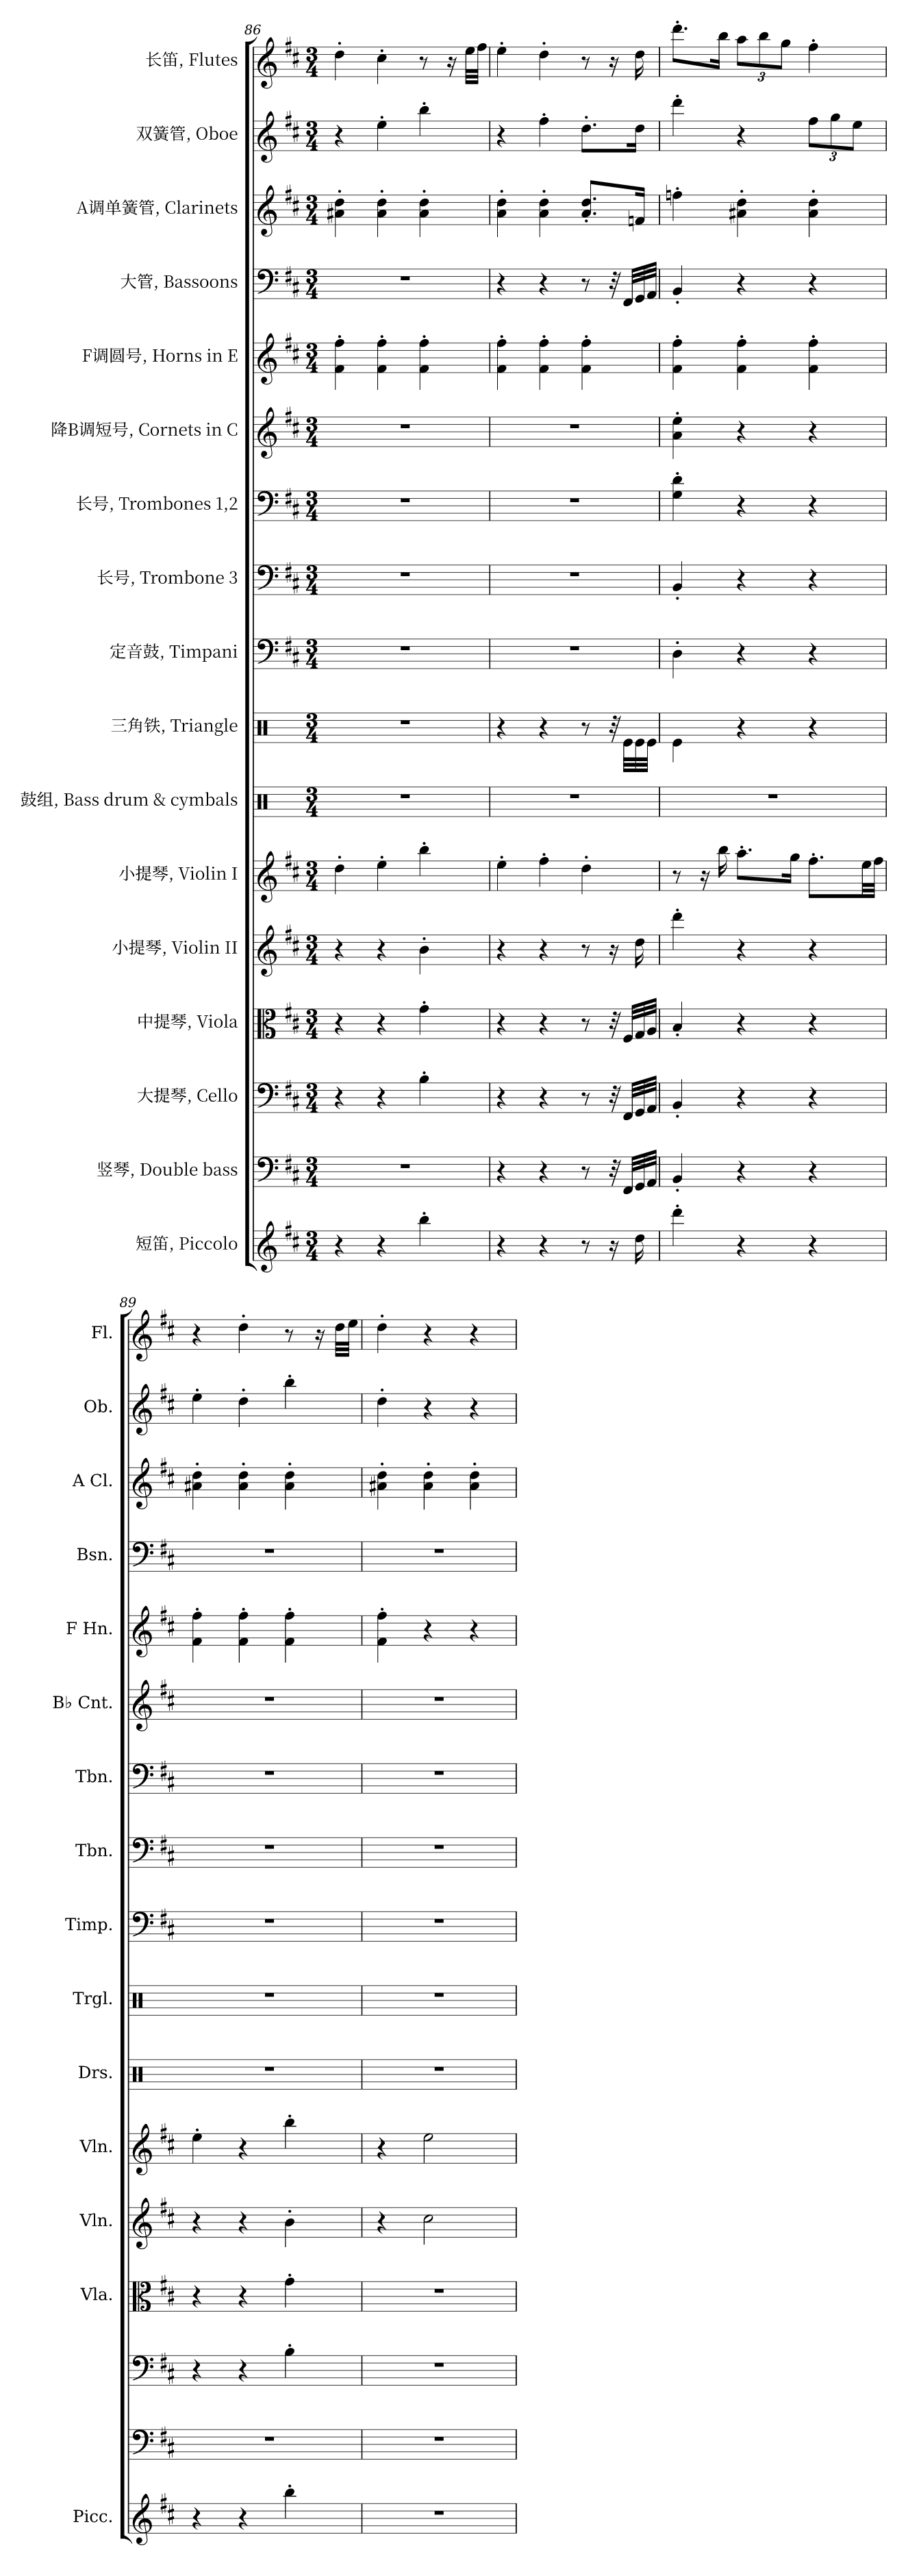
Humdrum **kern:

**kern	**kern	**kern	**kern	**kern	**kern	**kern	**kern	**kern	**kern	**kern	**kern	**kern	**kern	**kern	**kern	**kern
*part17	*part16	*part15	*part14	*part13	*part12	*part11	*part10	*part9	*part8	*part7	*part6	*part5	*part4	*part3	*part2	*part1
*staff17	*staff16	*staff15	*staff14	*staff13	*staff12	*staff11	*staff10	*staff9	*staff8	*staff7	*staff6	*staff5	*staff4	*staff3	*staff2	*staff1
*I"短笛, Piccolo	*I"竖琴, Double bass	*I"大提琴, Cello	*I"中提琴, Viola	*I"小提琴, Violin II	*I"小提琴, Violin I	*I"鼓组, Bass drum &amp; cymbals	*I"三角铁, Triangle	*I"定音鼓, Timpani	*I"长号, Trombone 3	*I"长号, Trombones 1,2	*I"降B调短号, Cornets in C	*I"F调圆号, Horns in E	*I"大管, Bassoons	*I"A调单簧管, Clarinets	*I"双簧管, Oboe	*I"长笛, Flutes
*I'Picc.	*	*	*I'Vla.	*I'Vln.	*I'Vln.	*I'Drs.	*I'Trgl.	*I'Timp.	*I'Tbn.	*I'Tbn.	*I'B♭ Cnt.	*I'F Hn.	*I'Bsn.	*I'A Cl.	*I'Ob.	*I'Fl.
*clefG2	*clefF4	*clefF4	*clefC3	*clefG2	*clefG2	*clefX	*clefX	*clefF4	*clefF4	*clefF4	*clefG2	*clefG2	*clefF4	*clefG2	*clefG2	*clefG2
*ITrd-7c-12	*	*	*	*	*	*	*	*	*	*	*ITrd1c2	*ITrd4c7	*	*ITrd2c3	*	*
*k[f#c#]	*k[f#c#]	*k[f#c#]	*k[f#c#]	*k[f#c#]	*k[f#c#]	*k[]	*k[]	*k[f#c#]	*k[f#c#]	*k[f#c#]	*k[]	*k[f#]	*k[f#c#]	*k[f#c#g#d#a#]	*k[f#c#]	*k[f#c#]
*M3/4	*M3/4	*M3/4	*M3/4	*M3/4	*M3/4	*M3/4	*M3/4	*M3/4	*M3/4	*M3/4	*M3/4	*M3/4	*M3/4	*M3/4	*M3/4	*M3/4
=86	=86	=86	=86	=86	=86	=86	=86	=86	=86	=86	=86	=86	=86	=86	=86	=86
4r	2.r	4r	4r	4r	4dd'\	2.r	2.r	2.r	2.r	2.r	2.r	4B\' 4b\'	2.r	4f##X\' 4b\'	4r	4dd'\
4r	.	4r	4r	4r	4ee'\	.	.	.	.	.	.	4B\' 4b\'	.	4f##\' 4b\'	4ee'\	4cc#'\
4bbb'\	.	4B'\	4g'\	4b'\	4bb'\	.	.	.	.	.	.	4B\' 4b\'	.	4f##\' 4b\'	4bb'\	8r
.	.	.	.	.	.	.	.	.	.	.	.	.	.	.	.	16r
.	.	.	.	.	.	.	.	.	.	.	.	.	.	.	.	32ee\LLL
.	.	.	.	.	.	.	.	.	.	.	.	.	.	.	.	32ff#\JJJ
=87	=87	=87	=87	=87	=87	=87	=87	=87	=87	=87	=87	=87	=87	=87	=87	=87
4r	4r	4r	4r	4r	4ee'\	2.r	4r	2.r	2.r	2.r	2.r	4B\' 4b\'	4r	4f#\' 4b\'	4r	4ee'\
4r	4r	4r	4r	4r	4ff#'\	.	4r	.	.	.	.	4B\' 4b\'	4r	4f#\' 4b\'	4ff#'\	4dd'\
8r	8r	8r	8r	8r	4dd'\	.	8r	.	.	.	.	4B\' 4b\'	8r	8.f#/' 8.b/'L	8.dd'\L	8r
16r	32r	32r	32r	16r	.	.	32r	.	.	.	.	.	32r	.	.	16r
.	32FF#/LLL	32FF#/LLL	32F#/LLL	.	.	.	32Re\LLL	.	.	.	.	.	32FF#/LLL	.	.	.
16ddd\	32GG/	32GG/	32G/	16dd\	.	.	32Re\	.	.	.	.	.	32GG/	16dn/Jk	16dd\Jk	16dd\
.	32AA/JJJ	32AA/JJJ	32A/JJJ	.	.	.	32Re\JJJ	.	.	.	.	.	32AA/JJJ	.	.	.
!!LO:PB:g=z
=88	=88	=88	=88	=88	=88	=88	=88	=88	=88	=88	=88	=88	=88	=88	=88	=88
4dddd'\	4BB'/	4BB'/	4B'/	4ddd'\	8r	2.r	4Re\	4D'\	4BB'/	4G\' 4d\'	4g\' 4dd\'	4B\' 4b\'	4BB'/	4ddn'\	4ddd'\	8.ddd'\L
.	.	.	.	.	16r	.	.	.	.	.	.	.	.	.	.	.
.	.	.	.	.	16bb\	.	.	.	.	.	.	.	.	.	.	16bb\Jk
*	*	*	*	*	*	*	*	*	*	*	*	*	*	*	*	*Xbrackettup
4r	4r	4r	4r	4r	8.aa'\L	.	4r	4r	4r	4r	4r	4B\' 4b\'	4r	4f##X\' 4b\'	4r	12aa\L
.	.	.	.	.	.	.	.	.	.	.	.	.	.	.	.	12bb\
.	.	.	.	.	.	.	.	.	.	.	.	.	.	.	.	12gg\J
.	.	.	.	.	16gg\Jk	.	.	.	.	.	.	.	.	.	.	.
*	*	*	*	*	*	*	*	*	*	*	*	*	*	*	*Xbrackettup	*
4r	4r	4r	4r	4r	8.ff#'\L	.	4r	4r	4r	4r	4r	4B\' 4b\'	4r	4f##\' 4b\'	12ff#\L	4ff#'\
.	.	.	.	.	.	.	.	.	.	.	.	.	.	.	12gg\	.
.	.	.	.	.	.	.	.	.	.	.	.	.	.	.	12ee\J	.
.	.	.	.	.	32ee\LL	.	.	.	.	.	.	.	.	.	.	.
.	.	.	.	.	32ff#\JJJ	.	.	.	.	.	.	.	.	.	.	.
=89	=89	=89	=89	=89	=89	=89	=89	=89	=89	=89	=89	=89	=89	=89	=89	=89
4r	2.r	4r	4r	4r	4ee'\	2.r	2.r	2.r	2.r	2.r	2.r	4B\' 4b\'	2.r	4f##X\' 4b\'	4ee'\	4r
4r	.	4r	4r	4r	4r	.	.	.	.	.	.	4B\' 4b\'	.	4f##\' 4b\'	4dd'\	4dd'\
4bbb'\	.	4B'\	4g'\	4b'\	4bb'\	.	.	.	.	.	.	4B\' 4b\'	.	4f##\' 4b\'	4bb'\	8r
.	.	.	.	.	.	.	.	.	.	.	.	.	.	.	.	16r
.	.	.	.	.	.	.	.	.	.	.	.	.	.	.	.	32dd\LLL
.	.	.	.	.	.	.	.	.	.	.	.	.	.	.	.	32ee\JJJ
=90	=90	=90	=90	=90	=90	=90	=90	=90	=90	=90	=90	=90	=90	=90	=90	=90
2.r	2.r	2.r	2.r	4r	4r	2.r	2.r	2.r	2.r	2.r	2.r	4B\' 4b\'	2.r	4f##X\' 4b\'	4dd'\	4dd'\
.	.	.	.	2cc#\	2ee\	.	.	.	.	.	.	4r	.	4f##\' 4b\'	4r	4r
.	.	.	.	.	.	.	.	.	.	.	.	4r	.	4f##\' 4b\'	4r	4r
=	=	=	=	=	=	=	=	=	=	=	=	=	=	=	=	=
*-	*-	*-	*-	*-	*-	*-	*-	*-	*-	*-	*-	*-	*-	*-	*-	*-
